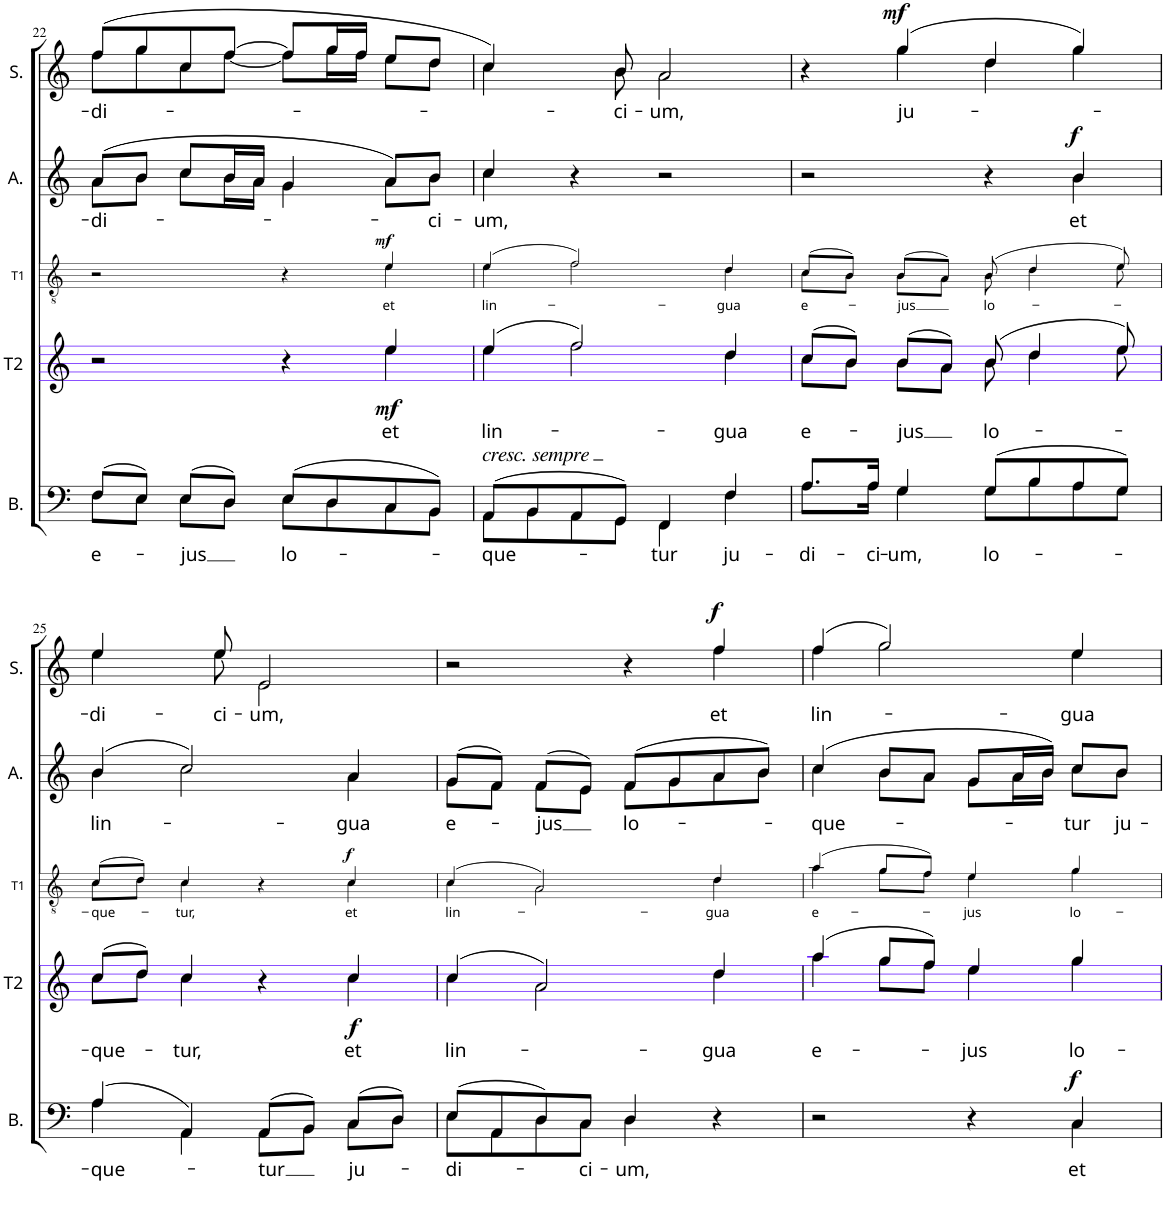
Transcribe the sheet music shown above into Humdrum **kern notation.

**kern	**text	**dynam	**kern	**text	**dynam	**kern	**text	**dynam	**kern	**text	**dynam	**kern	**text	**dynam
*part5	*part5	*part5	*part4	*part4	*part4	*part3	*part3	*part3	*part2	*part2	*part2	*part1	*part1	*part1
*staff5	*staff5	*staff5	*staff4	*staff4	*staff4	*staff3	*staff3	*staff3	*staff2	*staff2	*staff2	*staff1	*staff1	*staff1
*I"Basse	*	*	*I"Ténor 2	*	*	*I"Ténor 1	*	*	*I"Alto	*	*	*I"Soprano	*	*
*I'B.	*	*	*I'T2	*	*	*I'T1	*	*	*I'A.	*	*	*I'S.	*	*
!!LO:PB:g=z
*clefF4	*	*	*clefG2	*	*	*clefGv2	*	*	*clefG2	*	*	*clefG2	*	*
*k[]	*	*	*k[]	*	*	*k[]	*	*	*k[]	*	*	*k[]	*	*
*M2/2	*	*	*M2/2	*	*	*M2/2	*	*	*M2/2	*	*	*M2/2	*	*
*met(c|)	*	*	*met(c|)	*	*	*met(c|)	*	*	*met(c|)	*	*	*met(c|)	*	*
=22	=22	=22	=22	=22	=22	=22	=22	=22	=22	=22	=22	=22	=22	=22
!	!LO:LY:b	!	!	!	!	!	!	!	!	!LO:LY:b	!	!	!LO:LY:b	!
*^	*	*	*^	*	*	*^	*	*	*^	*	*	*^	*	*
(8F/L	8F\L	e-	.	2r	2ryy	.	.	2r	2ryy	.	.	(8a/L	8a\L	-di-	.	(8ff/L	8ff\L	-di-	.
8E/J)	8E\J	.	.	.	.	.	.	.	.	.	.	8b/J	8b\J	.	.	8gg/	8gg\	.	.
!	!	!LO:LY:b	!	!	!	!	!	!	!	!	!	!	!	!	!	!	!	!	!
(8E/L	8E\L	-jus	.	.	.	.	.	.	.	.	.	8cc/L	8cc\L	.	.	8cc/	8cc\	.	.
8D/J)	8D\J	.	.	.	.	.	.	.	.	.	.	16b/L	16b\L	.	.	[8ff/J	[8ff\J	.	.
.	.	.	.	.	.	.	.	.	.	.	.	16a/JJ	16a\JJ	.	.	.	.	.	.
!	!	!LO:LY:b	!	!	!	!	!	!	!	!	!	!	!	!	!	!	!	!	!
(8E/L	8E\L	lo-	.	4r	4ryy	.	.	4r	4ryy	.	.	4g/	4g\	.	.	8ff/L]	8ff\L]	.	.
8D/	8D\	.	.	.	.	.	.	.	.	.	.	.	.	.	.	16gg/L	16gg\L	.	.
.	.	.	.	.	.	.	.	.	.	.	.	.	.	.	.	16ff/JJ	16ff\JJ	.	.
!	!	!	!	!	!	!LO:LY:b	!LO:DY:b	!	!	!LO:LY:b	!LO:DY:a	!	!	!	!	!	!	!	!
8C/	8C\	.	.	4ee/	4ee\	et	mf	4e/	4e\	et	mf	8a/L)	8a\L	.	.	8ee/L	8ee\L	.	.
!	!	!	!	!	!	!	!	!	!	!	!	!	!	!LO:LY:b	!	!	!	!	!
8BB/J)	8BB\J	.	.	.	.	.	.	.	.	.	.	8b/J	8b\J	-ci-	.	8dd/J	8dd\J	.	.
=23	=23	=23	=23	=23	=23	=23	=23	=23	=23	=23	=23	=23	=23	=23	=23	=23	=23	=23	=23
!LO:TX:a:i:t=cresc. sempre	!	!	!	!	!	!	!	!	!	!	!	!	!	!	!	!	!	!	!
!	!	!LO:LY:b	!	!	!	!LO:LY:b	!	!	!	!LO:LY:b	!	!	!	!LO:LY:b	!	!	!	!	!
(8AA/L	8AA\L	-que-	.	(4ee/	4ee\	lin-	.	(4e/	4e\	lin-	.	4cc/	4cc\	-um,	.	4.cc/)	4.cc\	.	.
8BB/	8BB\	.	.	.	.	.	.	.	.	.	.	.	.	.	.	.	.	.	.
8AA/	8AA\	.	.	2ff/)	2ff\	.	.	2f/)	2f\	.	.	4r	4ryy	.	.	.	.	.	.
!	!	!	!	!	!	!	!	!	!	!	!	!	!	!	!	!	!	!LO:LY:b	!
8GG/J)	8GG\J	.	.	.	.	.	.	.	.	.	.	.	.	.	.	8b/	8b\	-ci-	.
!	!	!LO:LY:b	!	!	!	!	!	!	!	!	!	!	!	!	!	!	!	!LO:LY:b	!
4FF/	4FF\	-tur	.	.	.	.	.	.	.	.	.	2r	2ryy	.	.	2a/	2a\	-um,	.
!	!	!LO:LY:b	!	!	!	!LO:LY:b	!	!	!	!LO:LY:b	!	!	!	!	!	!	!	!	!
4F/	4F\	ju-	.	4dd/	4dd\	-gua	.	4d/	4d\	-gua	.	.	.	.	.	.	.	.	.
=24	=24	=24	=24	=24	=24	=24	=24	=24	=24	=24	=24	=24	=24	=24	=24	=24	=24	=24	=24
!	!	!LO:LY:b	!	!	!	!LO:LY:b	!	!	!	!LO:LY:b	!	!	!	!	!	!	!	!	!
8.A/L	8.A\L	-di-	.	(8cc/L	8cc\L	e-	.	(8c/L	8c\L	e-	.	2r	2ryy	.	.	4r	4ryy	.	.
.	.	.	.	8b/J)	8b\J	.	.	8B/J)	8B\J	.	.	.	.	.	.	.	.	.	.
!	!	!LO:LY:b	!	!	!	!	!	!	!	!	!	!	!	!	!	!	!	!	!
16A/Jk	16A\Jk	-ci-	.	.	.	.	.	.	.	.	.	.	.	.	.	.	.	.	.
!	!	!LO:LY:b	!	!	!	!LO:LY:b	!	!	!	!LO:LY:b	!	!	!	!	!	!	!	!LO:LY:b	!LO:DY:a
4G/	4G\	-um,	.	(8b/L	8b\L	-jus	.	(8B/L	8B\L	-jus	.	.	.	.	.	(4gg/	4gg\	ju-	mf
.	.	.	.	8a/J)	8a\J	.	.	8A/J)	8A\J	.	.	.	.	.	.	.	.	.	.
!	!	!LO:LY:b	!	!	!	!LO:LY:b	!	!	!	!LO:LY:b	!	!	!	!	!	!	!	!	!
(8G/L	8G\L	lo-	.	(8b/	8b\	lo-	.	(8B/	8B\	lo-	.	4r	4ryy	.	.	4dd/	4dd\	.	.
8B/	8B\	.	.	4dd/	4dd\	.	.	4d/	4d\	.	.	.	.	.	.	.	.	.	.
!	!	!	!	!	!	!	!	!	!	!	!	!	!	!LO:LY:b	!LO:DY:a	!	!	!	!
8A/	8A\	.	.	.	.	.	.	.	.	.	.	4b/	4b\	et	f	4gg/)	4gg\	.	.
8G/J)	8G\J	.	.	8ee/)	8ee\	.	.	8e/)	8e\	.	.	.	.	.	.	.	.	.	.
!!LO:LB:g=z	!!
=25	=25	=25	=25	=25	=25	=25	=25	=25	=25	=25	=25	=25	=25	=25	=25	=25	=25	=25	=25
!	!	!LO:LY:b	!	!	!	!LO:LY:b	!	!	!	!LO:LY:b	!	!	!	!LO:LY:b	!	!	!	!LO:LY:b	!
(4A/	4A\	-que-	.	(8cc/L	8cc\L	-que-	.	(8c/L	8c\L	-que-	.	(4b/	4b\	lin-	.	4.ee/	4.ee\	-di-	.
.	.	.	.	8dd/J)	8dd\J	.	.	8d/J)	8d\J	.	.	.	.	.	.	.	.	.	.
!	!	!	!	!	!	!LO:LY:b	!	!	!	!LO:LY:b	!	!	!	!	!	!	!	!	!
4AA/)	4AA\	.	.	4cc/	4cc\	-tur,	.	4c/	4c\	-tur,	.	2cc/)	2cc\	.	.	.	.	.	.
!	!	!	!	!	!	!	!	!	!	!	!	!	!	!	!	!	!	!LO:LY:b	!
.	.	.	.	.	.	.	.	.	.	.	.	.	.	.	.	8ee/	8ee\	-ci-	.
!	!	!LO:LY:b	!	!	!	!	!	!	!	!	!	!	!	!	!	!	!	!LO:LY:b	!
(8AA/L	8AA\L	-tur	.	4r	4ryy	.	.	4r	4ryy	.	.	.	.	.	.	2e/	2e\	-um,	.
8BB/J)	8BB\J	.	.	.	.	.	.	.	.	.	.	.	.	.	.	.	.	.	.
!	!	!LO:LY:b	!	!	!	!LO:LY:b	!LO:DY:b	!	!	!LO:LY:b	!LO:DY:a	!	!	!LO:LY:b	!	!	!	!	!
(8C/L	8C\L	ju-	.	4cc/	4cc\	et	f	4c/	4c\	et	f	4a/	4a\	-gua	.	.	.	.	.
8D/J)	8D\J	.	.	.	.	.	.	.	.	.	.	.	.	.	.	.	.	.	.
=26	=26	=26	=26	=26	=26	=26	=26	=26	=26	=26	=26	=26	=26	=26	=26	=26	=26	=26	=26
!	!	!LO:LY:b	!	!	!	!LO:LY:b	!	!	!	!LO:LY:b	!	!	!	!LO:LY:b	!	!	!	!	!
(8E/L	8E\L	-di-	.	(4cc/	4cc\	lin-	.	(4c/	4c\	lin-	.	(8g/L	8g\L	e-	.	2r	2ryy	.	.
8AA/	8AA\	.	.	.	.	.	.	.	.	.	.	8f/J)	8f\J	.	.	.	.	.	.
!	!	!	!	!	!	!	!	!	!	!	!	!	!	!LO:LY:b	!	!	!	!	!
8D/)	8D\	.	.	2a/)	2a\	.	.	2A/)	2A\	.	.	(8f/L	8f\L	-jus	.	.	.	.	.
!	!	!LO:LY:b	!	!	!	!	!	!	!	!	!	!	!	!	!	!	!	!	!
8C/J	8C\J	-ci-	.	.	.	.	.	.	.	.	.	8e/J)	8e\J	.	.	.	.	.	.
!	!	!LO:LY:b	!	!	!	!	!	!	!	!	!	!	!	!LO:LY:b	!	!	!	!	!
4D/	4D\	-um,	.	.	.	.	.	.	.	.	.	(8f/L	8f\L	lo-	.	4r	4ryy	.	.
.	.	.	.	.	.	.	.	.	.	.	.	8g/	8g\	.	.	.	.	.	.
!	!	!	!	!	!	!LO:LY:b	!	!	!	!LO:LY:b	!	!	!	!	!	!	!	!LO:LY:b	!LO:DY:a
4r	4ryy	.	.	4dd/	4dd\	-gua	.	4d/	4d\	-gua	.	8a/	8a\	.	.	4ff/	4ff\	et	f
.	.	.	.	.	.	.	.	.	.	.	.	8b/J)	8b\J	.	.	.	.	.	.
=27	=27	=27	=27	=27	=27	=27	=27	=27	=27	=27	=27	=27	=27	=27	=27	=27	=27	=27	=27
!	!	!	!	!	!	!LO:LY:b	!	!	!	!LO:LY:b	!	!	!	!LO:LY:b	!	!	!	!LO:LY:b	!
2r	2ryy	.	.	(4aa/	4aa\	e-	.	(4a/	4a\	e-	.	(4cc/	4cc\	-que-	.	(4ff/	4ff\	lin-	.
.	.	.	.	8gg/L	8gg\L	.	.	8g/L	8g\L	.	.	8b/L	8b\L	.	.	2gg/)	2gg\	.	.
.	.	.	.	8ff/J)	8ff\J	.	.	8f/J)	8f\J	.	.	8a/J	8a\J	.	.	.	.	.	.
!	!	!	!	!	!	!LO:LY:b	!	!	!	!LO:LY:b	!	!	!	!	!	!	!	!	!
4r	4ryy	.	.	4ee/	4ee\	-jus	.	4e/	4e\	-jus	.	8g/L	8g\L	.	.	.	.	.	.
.	.	.	.	.	.	.	.	.	.	.	.	16a/L	16a\L	.	.	.	.	.	.
.	.	.	.	.	.	.	.	.	.	.	.	16b/JJ)	16b\JJ	.	.	.	.	.	.
!	!	!LO:LY:b	!LO:DY:a	!	!	!LO:LY:b	!	!	!	!LO:LY:b	!	!	!	!LO:LY:b	!	!	!	!LO:LY:b	!
4C/	4C\	et	f	4gg/	4gg\	lo-	.	4g/	4g\	lo-	.	8cc/L	8cc\L	-tur	.	4ee/	4ee\	-gua	.
!	!	!	!	!	!	!	!	!	!	!	!	!	!	!LO:LY:b	!	!	!	!	!
.	.	.	.	.	.	.	.	.	.	.	.	8b/J	8b\J	ju-	.	.	.	.	.
*v	*v	*	*	*	*	*	*	*v	*v	*	*	*v	*v	*	*	*v	*v	*	*
*	*	*	*v	*v	*	*	*	*	*	*	*	*	*	*	*
=	=	=	=	=	=	=	=	=	=	=	=	=	=	=
*-	*-	*-	*-	*-	*-	*-	*-	*-	*-	*-	*-	*-	*-	*-
